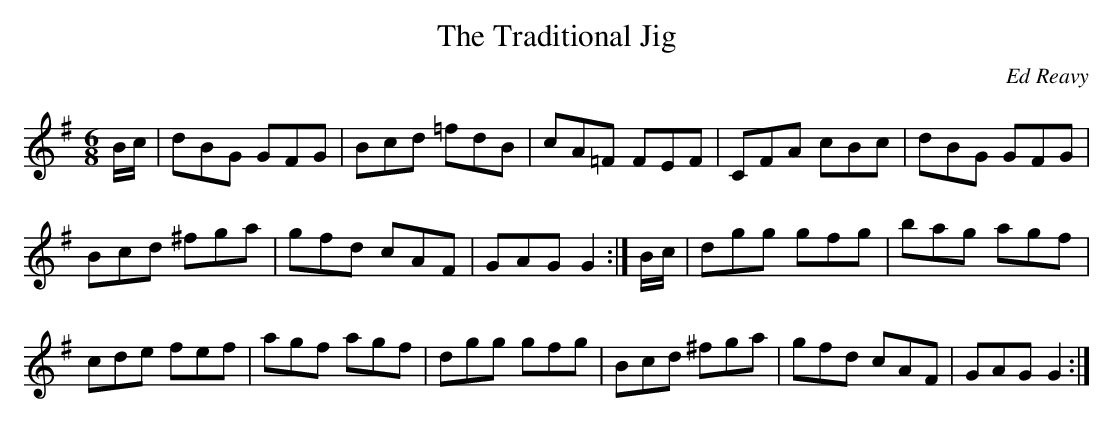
X:1
T:The Traditional Jig
C:Ed Reavy
M:6/8
L:1/8
K:G
B/2c/2|dBG GFG|Bcd =fdB|cA=F FEF|CFA cBc|dBG GFG|
Bcd ^fga|gfd cAF|GAG G2:|B/2c/2|dgg gfg|bag agf|
cde fef|agf agf|dgg gfg|Bcd ^fga|gfd cAF|GAG G2:|
